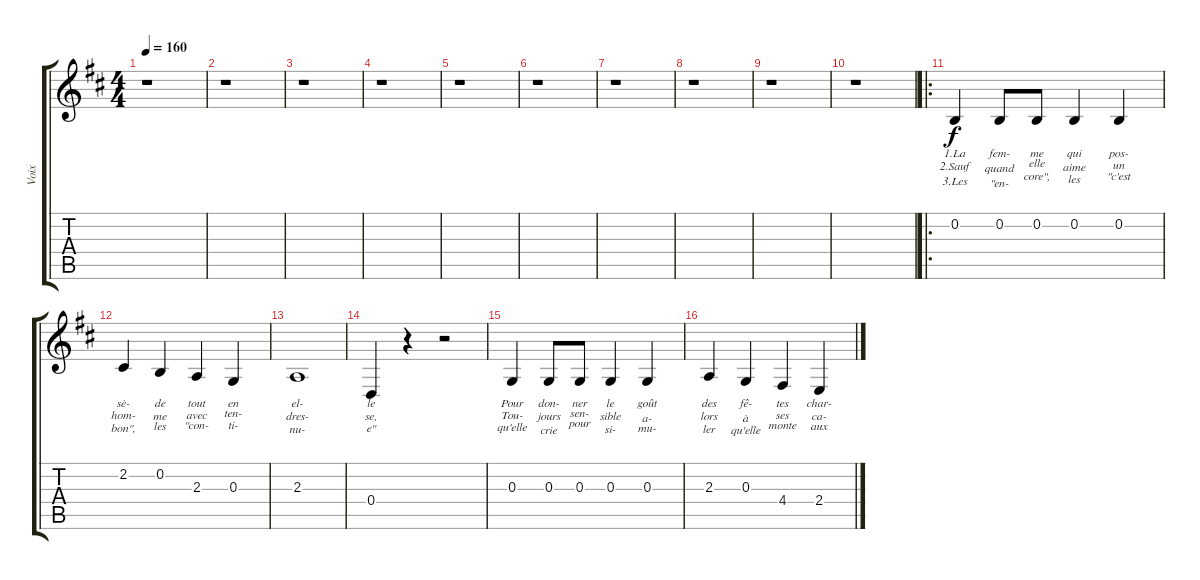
\track ("Voix" "Voix") {instrument voiceoohs}
\staff {score tabs}
\tuning (E4 B3 G3 D3 A2 E2) {hide}
\ts (4 4)
\tempo 160
\clef g2
\ks d
r.1{dy f instrument voiceoohs} |
r.1 |
r.1 |
r.1 |
r.1 |
r.1 |
r.1 |
r.1 |
r.1 |
r.1 |
\ro
0.2.4{lyrics (0 "1.La") lyrics (1 "2.Sauf") lyrics (2 "3.Les") lyrics (3 "") lyrics (4 "")} 0.2.8{lyrics (0 "fem-") lyrics (1 "quand") lyrics (2 "\"en-") lyrics (3 "") lyrics (4 "")} 0.2.8{lyrics (0 "me") lyrics (1 "elle") lyrics (2 "core\",") lyrics (3 "") lyrics (4 "")} 0.2.4{lyrics (0 "qui") lyrics (1 "aime") lyrics (2 "les") lyrics (3 "") lyrics (4 "")} 0.2.4{lyrics (0 "pos-") lyrics (1 "un") lyrics (2 "\"c'est") lyrics (3 "") lyrics (4 "")} |
2.2.4{lyrics (0 "sè-") lyrics (1 "hom-") lyrics (2 "bon\",") lyrics (3 "") lyrics (4 "")} 0.2.4{lyrics (0 "de") lyrics (1 "me") lyrics (2 "les") lyrics (3 "") lyrics (4 "")} 2.3.4{lyrics (0 "tout") lyrics (1 "avec") lyrics (2 "\"con-") lyrics (3 "") lyrics (4 "")} 0.3.4{lyrics (0 "en") lyrics (1 "ten-") lyrics (2 "ti-") lyrics (3 "") lyrics (4 "")} |
2.3.1{lyrics (0 "el-") lyrics (1 "dres-") lyrics (2 "nu-") lyrics (3 "") lyrics (4 "")} |
0.4.4{lyrics (0 "le") lyrics (1 "se,") lyrics (2 "e\"") lyrics (3 "") lyrics (4 "")} r.4 r.2 |
0.3.4{lyrics (0 "Pour") lyrics (1 "Tou-") lyrics (2 "qu'elle") lyrics (3 "") lyrics (4 "")} 0.3.8{lyrics (0 "don-") lyrics (1 "jours") lyrics (2 "crie") lyrics (3 "") lyrics (4 "")} 0.3.8{lyrics (0 "ner") lyrics (1 "sen-") lyrics (2 "pour") lyrics (3 "") lyrics (4 "")} 0.3.4{lyrics (0 "le") lyrics (1 "sible") lyrics (2 "si-") lyrics (3 "") lyrics (4 "")} 0.3.4{lyrics (0 "goût") lyrics (1 "a-") lyrics (2 "mu-") lyrics (3 "") lyrics (4 "")} |
2.3.4{lyrics (0 "des") lyrics (1 "lors") lyrics (2 "ler") lyrics (3 "") lyrics (4 "")} 0.3.4{lyrics (0 "fê-") lyrics (1 "à") lyrics (2 "qu'elle") lyrics (3 "") lyrics (4 "")} 4.4.4{lyrics (0 "tes") lyrics (1 "ses") lyrics (2 "monte") lyrics (3 "") lyrics (4 "")} 2.4.4{lyrics (0 "char-") lyrics (1 "ca-") lyrics (2 "aux") lyrics (3 "") lyrics (4 "")}
